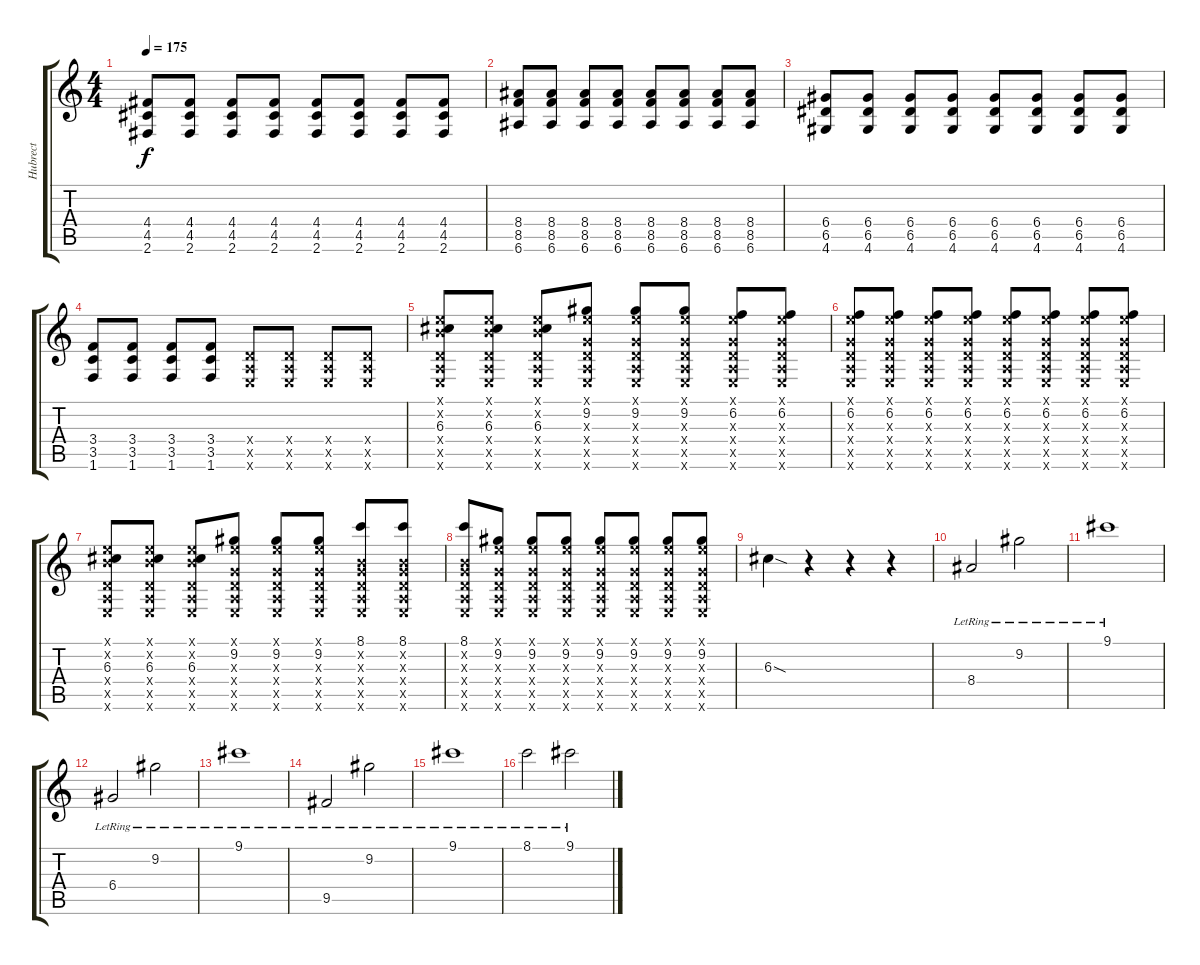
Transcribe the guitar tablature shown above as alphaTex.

\track ("Hubrect" "Hubrect") {instrument distortionguitar}
\staff {score tabs}
\tuning (E4 B3 G3 D3 A2 E2) {hide}
\ts (4 4)
\tempo 175
\clef g2
\ks c
(4.4 4.5 2.6).8{dy f} (4.4 4.5 2.6).8 (4.4 4.5 2.6).8 (4.4 4.5 2.6).8 (4.4 4.5 2.6).8 (4.4 4.5 2.6).8 (4.4 4.5 2.6).8 (4.4 4.5 2.6).8 |
(8.4 8.5 6.6).8 (8.4 8.5 6.6).8 (8.4 8.5 6.6).8 (8.4 8.5 6.6).8 (8.4 8.5 6.6).8 (8.4 8.5 6.6).8 (8.4 8.5 6.6).8 (8.4 8.5 6.6).8 |
(6.4 6.5 4.6).8 (6.4 6.5 4.6).8 (6.4 6.5 4.6).8 (6.4 6.5 4.6).8 (6.4 6.5 4.6).8 (6.4 6.5 4.6).8 (6.4 6.5 4.6).8 (6.4 6.5 4.6).8 |
(3.4 3.5 1.6).8 (3.4 3.5 1.6).8 (3.4 3.5 1.6).8 (3.4 3.5 1.6).8 (0.4{x} 0.5{x} 0.6{x}).8 (0.4{x} 0.5{x} 0.6{x}).8 (0.4{x} 0.5{x} 0.6{x}).8 (0.4{x} 0.5{x} 0.6{x}).8 |
(0.1{x} 0.2{x} 6.3 0.4{x} 0.5{x} 0.6{x}).8 (0.1{x} 0.2{x} 6.3 0.4{x} 0.5{x} 0.6{x}).8 (0.1{x} 0.2{x} 6.3 0.4{x} 0.5{x} 0.6{x}).8 (0.1{x} 9.2 0.3{x} 0.4{x} 0.5{x} 0.6{x}).8 (0.1{x} 9.2 0.3{x} 0.4{x} 0.5{x} 0.6{x}).8 (0.1{x} 9.2 0.3{x} 0.4{x} 0.5{x} 0.6{x}).8 (0.1{x} 6.2 0.3{x} 0.4{x} 0.5{x} 0.6{x}).8 (0.1{x} 6.2 0.3{x} 0.4{x} 0.5{x} 0.6{x}).8 |
(0.1{x} 6.2 0.3{x} 0.4{x} 0.5{x} 0.6{x}).8 (0.1{x} 6.2 0.3{x} 0.4{x} 0.5{x} 0.6{x}).8 (0.1{x} 6.2 0.3{x} 0.4{x} 0.5{x} 0.6{x}).8 (0.1{x} 6.2 0.3{x} 0.4{x} 0.5{x} 0.6{x}).8 (0.1{x} 6.2 0.3{x} 0.4{x} 0.5{x} 0.6{x}).8 (0.1{x} 6.2 0.3{x} 0.4{x} 0.5{x} 0.6{x}).8 (0.1{x} 6.2 0.3{x} 0.4{x} 0.5{x} 0.6{x}).8 (0.1{x} 6.2 0.3{x} 0.4{x} 0.5{x} 0.6{x}).8 |
(0.1{x} 0.2{x} 6.3 0.4{x} 0.5{x} 0.6{x}).8 (0.1{x} 0.2{x} 6.3 0.4{x} 0.5{x} 0.6{x}).8 (0.1{x} 0.2{x} 6.3 0.4{x} 0.5{x} 0.6{x}).8 (0.1{x} 9.2 0.3{x} 0.4{x} 0.5{x} 0.6{x}).8 (0.1{x} 9.2 0.3{x} 0.4{x} 0.5{x} 0.6{x}).8 (0.1{x} 9.2 0.3{x} 0.4{x} 0.5{x} 0.6{x}).8 (8.1 0.2{x} 0.3{x} 0.4{x} 0.5{x} 0.6{x}).8 (8.1 0.2{x} 0.3{x} 0.4{x} 0.5{x} 0.6{x}).8 |
(8.1 0.2{x} 0.3{x} 0.4{x} 0.5{x} 0.6{x}).8 (0.1{x} 9.2 0.3{x} 0.4{x} 0.5{x} 0.6{x}).8 (0.1{x} 9.2 0.3{x} 0.4{x} 0.5{x} 0.6{x}).8 (0.1{x} 9.2 0.3{x} 0.4{x} 0.5{x} 0.6{x}).8 (0.1{x} 9.2 0.3{x} 0.4{x} 0.5{x} 0.6{x}).8 (0.1{x} 9.2 0.3{x} 0.4{x} 0.5{x} 0.6{x}).8 (0.1{x} 9.2 0.3{x} 0.4{x} 0.5{x} 0.6{x}).8 (0.1{x} 9.2 0.3{x} 0.4{x} 0.5{x} 0.6{x}).8 |
6.3{sod}.4 r.4 r.4 r.4 |
8.4{lr}.2 9.2{lr}.2 |
9.1{lr}.1 |
6.4{lr}.2 9.2{lr}.2 |
9.1{lr}.1 |
9.5{lr}.2 9.2{lr}.2 |
9.1{lr}.1 |
8.1{lr}.2 9.1{lr}.2
